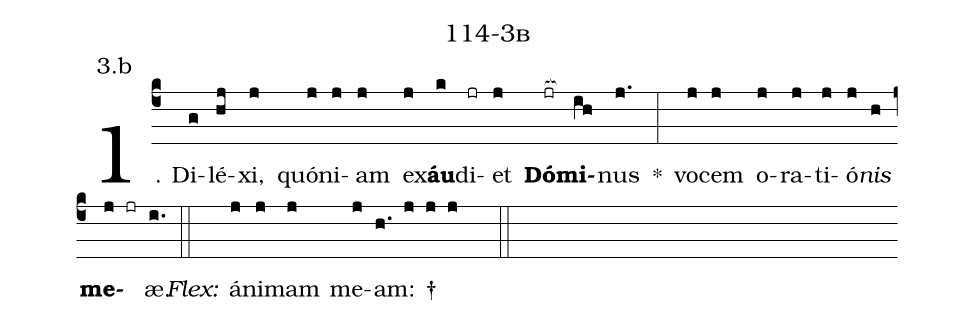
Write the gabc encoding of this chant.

name: 114-3b;
annotation: 3.b;
%%
(c4)1. Di(g)lé(hj)xi,(j) quón(j)i(j)am(j) ex(j)<b>áu</b>(k)di(jr)et(j) <b>Dó</b>(jr[ocb:1{])<b>mi</b>(ih[ocb:0}])nus(j.) *(:) vo(j)cem(j) o(j)ra(j)ti(j)ó(j)<i>nis</i>(h) <b>me</b>(j jr)æ.(i.) (::)
<i>Flex:</i>()  á(j)ni(j)mam(j) me(j)am: †(h. j j j  ::)
